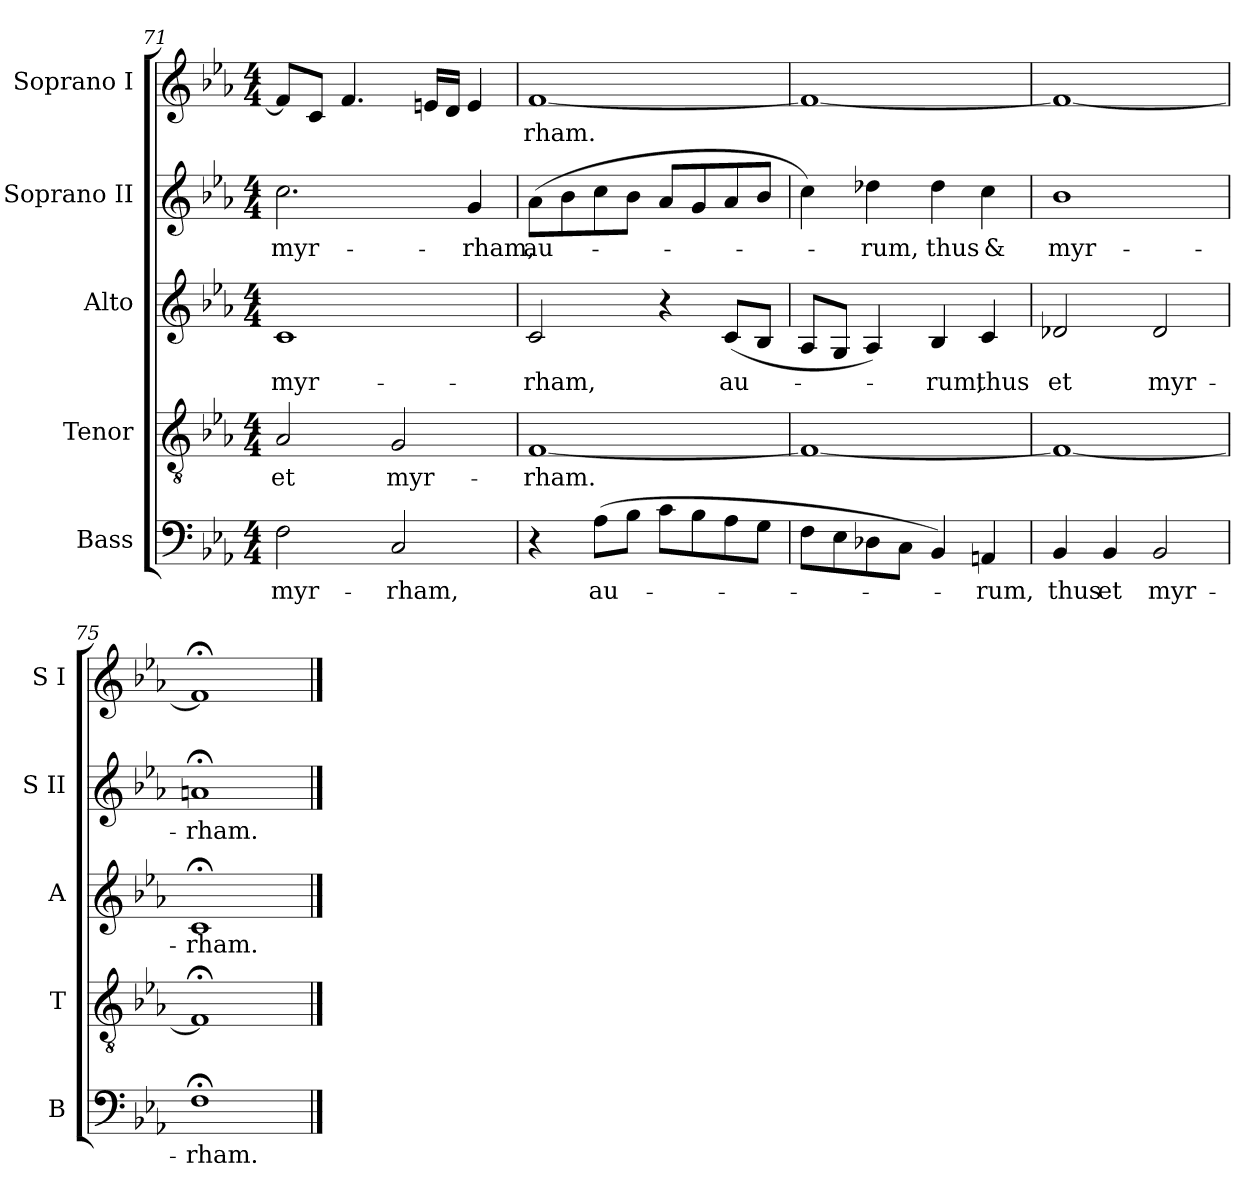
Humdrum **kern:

**kern	**text	**kern	**text	**kern	**text	**kern	**text	**kern	**text
*part5	*part5	*part4	*part4	*part3	*part3	*part2	*part2	*part1	*part1
*staff5	*staff5	*staff4	*staff4	*staff3	*staff3	*staff2	*staff2	*staff1	*staff1
*I"Bass	*	*I"Tenor	*	*I"Alto	*	*I"Soprano II	*	*I"Soprano I	*
*I'B	*	*I'T	*	*I'A	*	*I'S II	*	*I'S I	*
*clefF4	*	*clefGv2	*	*clefG2	*	*clefG2	*	*clefG2	*
*k[b-e-a-]	*	*k[b-e-a-]	*	*k[b-e-a-]	*	*k[b-e-a-]	*	*k[b-e-a-]	*
*E-:	*	*E-:	*	*E-:	*	*E-:	*	*E-:	*
*M4/4	*	*M4/4	*	*M4/4	*	*M4/4	*	*M4/4	*
=71	=71	=71	=71	=71	=71	=71	=71	=71	=71
!	!LO:LY:b	!	!LO:LY:b	!	!LO:LY:b	!	!LO:LY:b	!	!
2F	myr-	2A-	et	1c	myr-	2.cc	myr-	8fL]	.
.	.	.	.	.	.	.	.	8cJ	.
.	.	.	.	.	.	.	.	4.f	.
!	!LO:LY:b	!	!LO:LY:b	!	!	!	!	!	!
2C	-rham,	2G	myr-	.	.	.	.	.	.
.	.	.	.	.	.	.	.	16enLL	.
.	.	.	.	.	.	.	.	16dJJ	.
!	!	!	!	!	!	!	!LO:LY:b	!	!
.	.	.	.	.	.	4g	-rham,	4e	.
=72	=72	=72	=72	=72	=72	=72	=72	=72	=72
!	!	!	!LO:LY:b	!	!LO:LY:b	!	!LO:LY:b	!	!LO:LY:b
4r	.	[1F	-rham.	2c	-rham,	(>8a-L	au-	[1f	rham.
.	.	.	.	.	.	8b-	.	.	.
!	!LO:LY:b	!	!	!	!	!	!	!	!
(>8A-L	au-	.	.	.	.	8cc	.	.	.
8B-J	.	.	.	.	.	8b-J	.	.	.
8cL	.	.	.	4r	.	8a-L	.	.	.
8B-	.	.	.	.	.	8g	.	.	.
!	!	!	!	!	!LO:LY:b	!	!	!	!
8A-	.	.	.	(<8cL	au-	8a-	.	.	.
8GJ	.	.	.	8B-J	.	8b-J	.	.	.
=73	=73	=73	=73	=73	=73	=73	=73	=73	=73
8FL	.	1F_	.	8A-L	.	4cc)	.	1f_	.
8E-	.	.	.	8GJ	.	.	.	.	.
!	!	!	!	!	!	!	!LO:LY:b	!	!
8D-X	.	.	.	4A-)	.	4dd-X	rum,	.	.
8CJ	.	.	.	.	.	.	.	.	.
!	!	!	!	!	!LO:LY:b	!	!LO:LY:b	!	!
4BB-)	.	.	.	4B-	rum,	4dd-	thus	.	.
!	!LO:LY:b	!	!	!	!LO:LY:b	!	!LO:LY:b	!	!
4AAn	rum,	.	.	4c	thus	4cc	&	.	.
=74	=74	=74	=74	=74	=74	=74	=74	=74	=74
!	!LO:LY:b	!	!	!	!LO:LY:b	!	!LO:LY:b	!	!
4BB-	thus	1F_	.	2d-X	et	1b-	myr-	1f_	.
!	!LO:LY:b	!	!	!	!	!	!	!	!
4BB-	et	.	.	.	.	.	.	.	.
!	!LO:LY:b	!	!	!	!LO:LY:b	!	!	!	!
2BB-	myr-	.	.	2d-	myr-	.	.	.	.
=75	=75	=75	=75	=75	=75	=75	=75	=75	=75
!	!LO:LY:b	!	!	!	!LO:LY:b	!	!LO:LY:b	!	!
1F;<	-rham.	1F;<]	.	1c;<	-rham.	1an;<	-rham.	1f;<]	.
==	==	==	==	==	==	==	==	==	==
*-	*-	*-	*-	*-	*-	*-	*-	*-	*-
